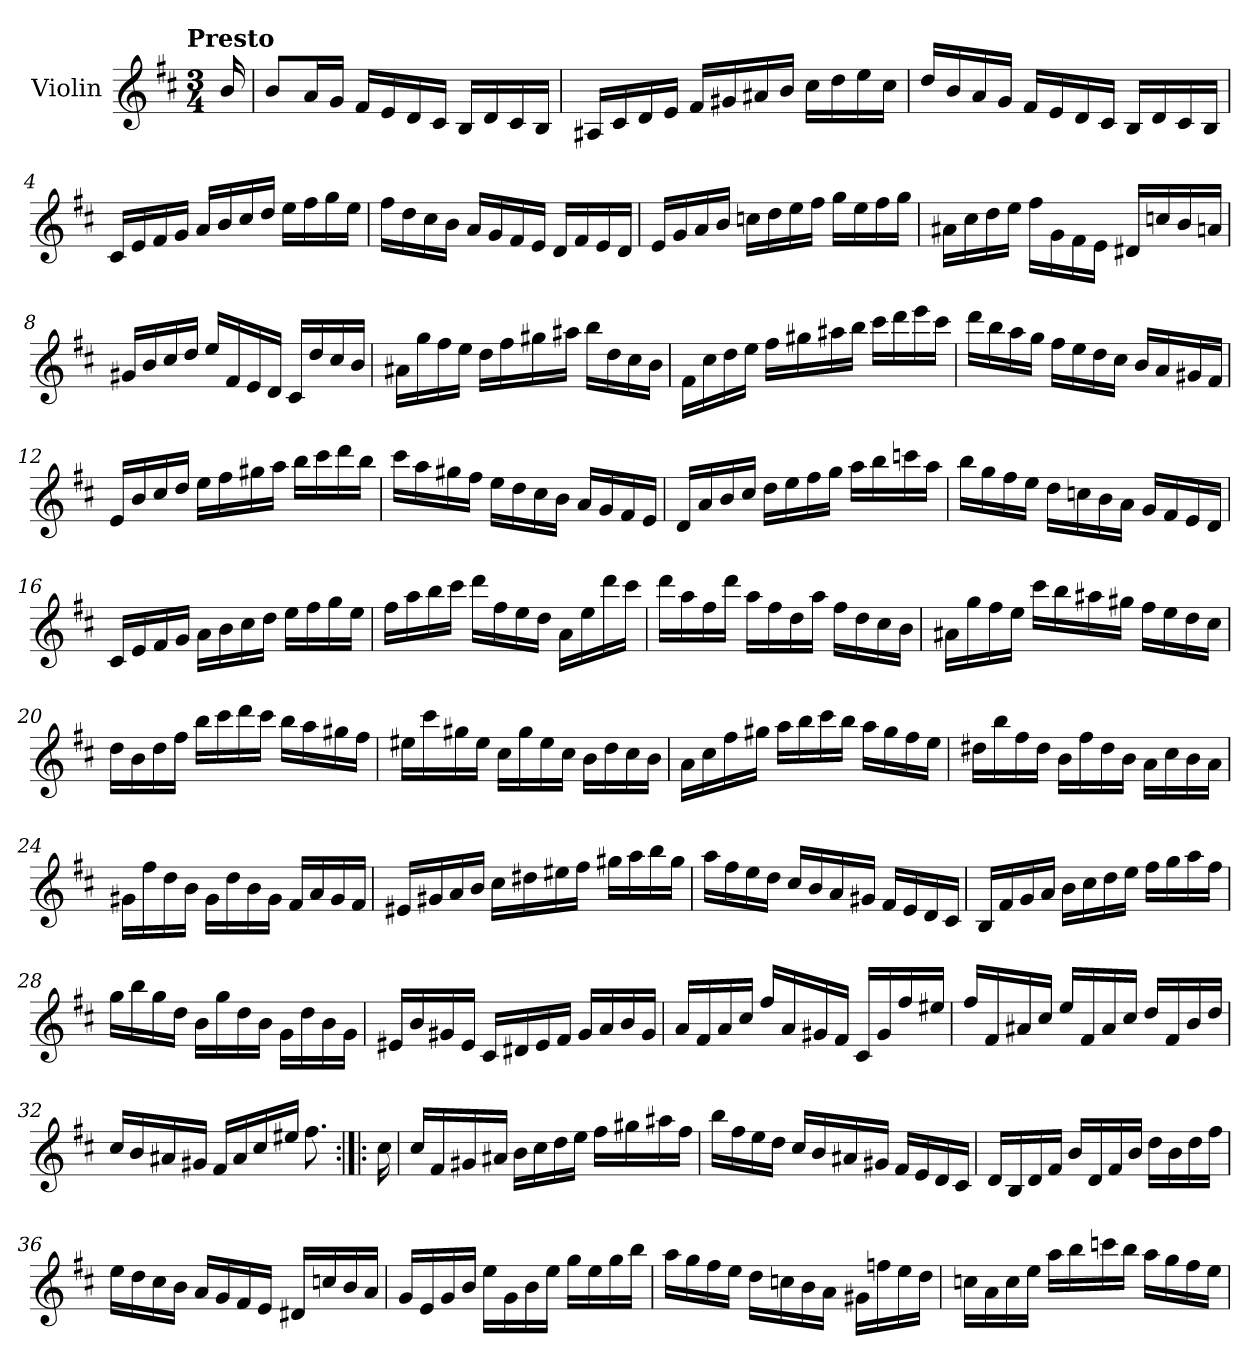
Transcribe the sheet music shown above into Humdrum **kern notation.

**kern
*part1
*staff1
*I"Violin
*I'Vln
*clefG2
*k[f#c#]
!!LO:TX:omd:t=Presto
*M3/4
*MM144
=
16b/
=1
8b/L
16a/L
16g/JJ
16f#/LL
16e/
16d/
16c#/JJ
16B/LL
16d/
16c#/
16B/JJ
=2
16A#X/LL
16c#/
16d/
16e/JJ
16f#/LL
16g#X/
16a#X/
16b/JJ
16cc#\LL
16dd\
16ee\
16cc#\JJ
=3
16dd/LL
16b/
16a/
16g/JJ
16f#/LL
16e/
16d/
16c#/JJ
16B/LL
16d/
16c#/
16B/JJ
=4
16c#/LL
16e/
16f#/
16g/JJ
16a/LL
16b/
16cc#/
16dd/JJ
16ee\LL
16ff#\
16gg\
16ee\JJ
=5
16ff#\LL
16dd\
16cc#\
16b\JJ
16a/LL
16g/
16f#/
16e/JJ
16d/LL
16f#/
16e/
16d/JJ
=6
16e/LL
16g/
16a/
16b/JJ
16ccn\LL
16dd\
16ee\
16ff#\JJ
16gg\LL
16ee\
16ff#\
16gg\JJ
=7
16a#X\LL
16cc#\
16dd\
16ee\JJ
16ff#\LL
16g\
16f#\
16e\JJ
16d#X/LL
16ccn/
16b/
16an/JJ
=8
16g#X/LL
16b/
16cc#/
16dd/JJ
16ee/LL
16f#/
16e/
16d/JJ
16c#/LL
16dd/
16cc#/
16b/JJ
=9
16a#X\LL
16gg\
16ff#\
16ee\JJ
16dd\LL
16ff#\
16gg#X\
16aa#X\JJ
16bb\LL
16dd\
16cc#\
16b\JJ
=10
16f#\LL
16cc#\
16dd\
16ee\JJ
16ff#\LL
16gg#X\
16aa#X\
16bb\JJ
16ccc#\LL
16ddd\
16eee\
16ccc#\JJ
=11
16ddd\LL
16bb\
16aa\
16gg\JJ
16ff#\LL
16ee\
16dd\
16cc#\JJ
16b/LL
16a/
16g#X/
16f#/JJ
=12
16e/LL
16b/
16cc#/
16dd/JJ
16ee\LL
16ff#\
16gg#X\
16aa\JJ
16bb\LL
16ccc#\
16ddd\
16bb\JJ
=13
16ccc#\LL
16aa\
16gg#X\
16ff#\JJ
16ee\LL
16dd\
16cc#\
16b\JJ
16a/LL
16g/
16f#/
16e/JJ
=14
16d/LL
16a/
16b/
16cc#/JJ
16dd\LL
16ee\
16ff#\
16gg\JJ
16aa\LL
16bb\
16cccn\
16aa\JJ
=15
16bb\LL
16gg\
16ff#\
16ee\JJ
16dd\LL
16ccn\
16b\
16a\JJ
16g/LL
16f#/
16e/
16d/JJ
=16
16c#/LL
16e/
16f#/
16g/JJ
16a\LL
16b\
16cc#\
16dd\JJ
16ee\LL
16ff#\
16gg\
16ee\JJ
=17
16ff#\LL
16aa\
16bb\
16ccc#\JJ
16ddd\LL
16ff#\
16ee\
16dd\JJ
16a\LL
16ee\
16ddd\
16ccc#\JJ
=18
16ddd\LL
16aa\
16ff#\
16ddd\JJ
16aa\LL
16ff#\
16dd\
16aa\JJ
16ff#\LL
16dd\
16cc#\
16b\JJ
=19
16a#X\LL
16gg\
16ff#\
16ee\JJ
16ccc#\LL
16bb\
16aa#X\
16gg#X\JJ
16ff#\LL
16ee\
16dd\
16cc#\JJ
=20
16dd\LL
16b\
16dd\
16ff#\JJ
16bb\LL
16ccc#\
16ddd\
16ccc#\JJ
16bb\LL
16aa\
16gg#X\
16ff#\JJ
=21
16ee#X\LL
16ccc#\
16gg#X\
16ee#\JJ
16cc#\LL
16gg#\
16ee#\
16cc#\JJ
16b\LL
16dd\
16cc#\
16b\JJ
=22
16a\LL
16cc#\
16ff#\
16gg#X\JJ
16aa\LL
16bb\
16ccc#\
16bb\JJ
16aa\LL
16gg#\
16ff#\
16ee\JJ
=23
16dd#X\LL
16bb\
16ff#\
16dd#\JJ
16b\LL
16ff#\
16dd#\
16b\JJ
16a\LL
16cc#\
16b\
16a\JJ
=24
16g#X\LL
16ff#\
16dd\
16b\JJ
16g#\LL
16dd\
16b\
16g#\JJ
16f#/LL
16a/
16g#/
16f#/JJ
=25
16e#X/LL
16g#X/
16a/
16b/JJ
16cc#\LL
16dd#X\
16ee#X\
16ff#\JJ
16gg#X\LL
16aa\
16bb\
16gg#\JJ
=26
16aa\LL
16ff#\
16ee\
16dd\JJ
16cc#/LL
16b/
16a/
16g#X/JJ
16f#/LL
16e/
16d/
16c#/JJ
=27
16B/LL
16f#/
16g/
16a/JJ
16b\LL
16cc#\
16dd\
16ee\JJ
16ff#\LL
16gg\
16aa\
16ff#\JJ
=28
16gg\LL
16bb\
16gg\
16dd\JJ
16b\LL
16gg\
16dd\
16b\JJ
16g\LL
16dd\
16b\
16g\JJ
=29
16e#X/LL
16b/
16g#X/
16e#/JJ
16c#/LL
16d#X/
16e#/
16f#/JJ
16g#/LL
16a/
16b/
16g#/JJ
=30
16a/LL
16f#/
16a/
16cc#/JJ
16ff#/LL
16a/
16g#X/
16f#/JJ
16c#/LL
16g#/
16ff#/
16ee#X/JJ
=31
16ff#/LL
16f#/
16a#X/
16cc#/JJ
16ee/LL
16f#/
16a#/
16cc#/JJ
16dd/LL
16f#/
16b/
16dd/JJ
=32
16cc#/LL
16b/
16a#X/
16g#X/JJ
16f#/LL
16a#/
16cc#/
16ee#X/JJ
8.ff#\
=:|!|:
16cc#\
=33
16cc#/LL
16f#/
16g#X/
16a#X/JJ
16b\LL
16cc#\
16dd\
16ee\JJ
16ff#\LL
16gg#X\
16aa#X\
16ff#\JJ
=34
16bb\LL
16ff#\
16ee\
16dd\JJ
16cc#/LL
16b/
16a#X/
16g#X/JJ
16f#/LL
16e/
16d/
16c#/JJ
=35
16d/LL
16B/
16d/
16f#/JJ
16b/LL
16d/
16f#/
16b/JJ
16dd\LL
16b\
16dd\
16ff#\JJ
=36
16ee\LL
16dd\
16cc#\
16b\JJ
16a/LL
16g/
16f#/
16e/JJ
16d#X/LL
16ccn/
16b/
16a/JJ
=37
16g/LL
16e/
16g/
16b/JJ
16ee\LL
16g\
16b\
16ee\JJ
16gg\LL
16ee\
16gg\
16bb\JJ
=38
16aa\LL
16gg\
16ff#\
16ee\JJ
16dd\LL
16ccn\
16b\
16a\JJ
16g#X\LL
16ffn\
16ee\
16dd\JJ
=39
16ccn\LL
16a\
16cc\
16ee\JJ
16aa\LL
16bb\
16cccn\
16bb\JJ
16aa\LL
16gg\
16ff#\
16ee\JJ
=
*-
